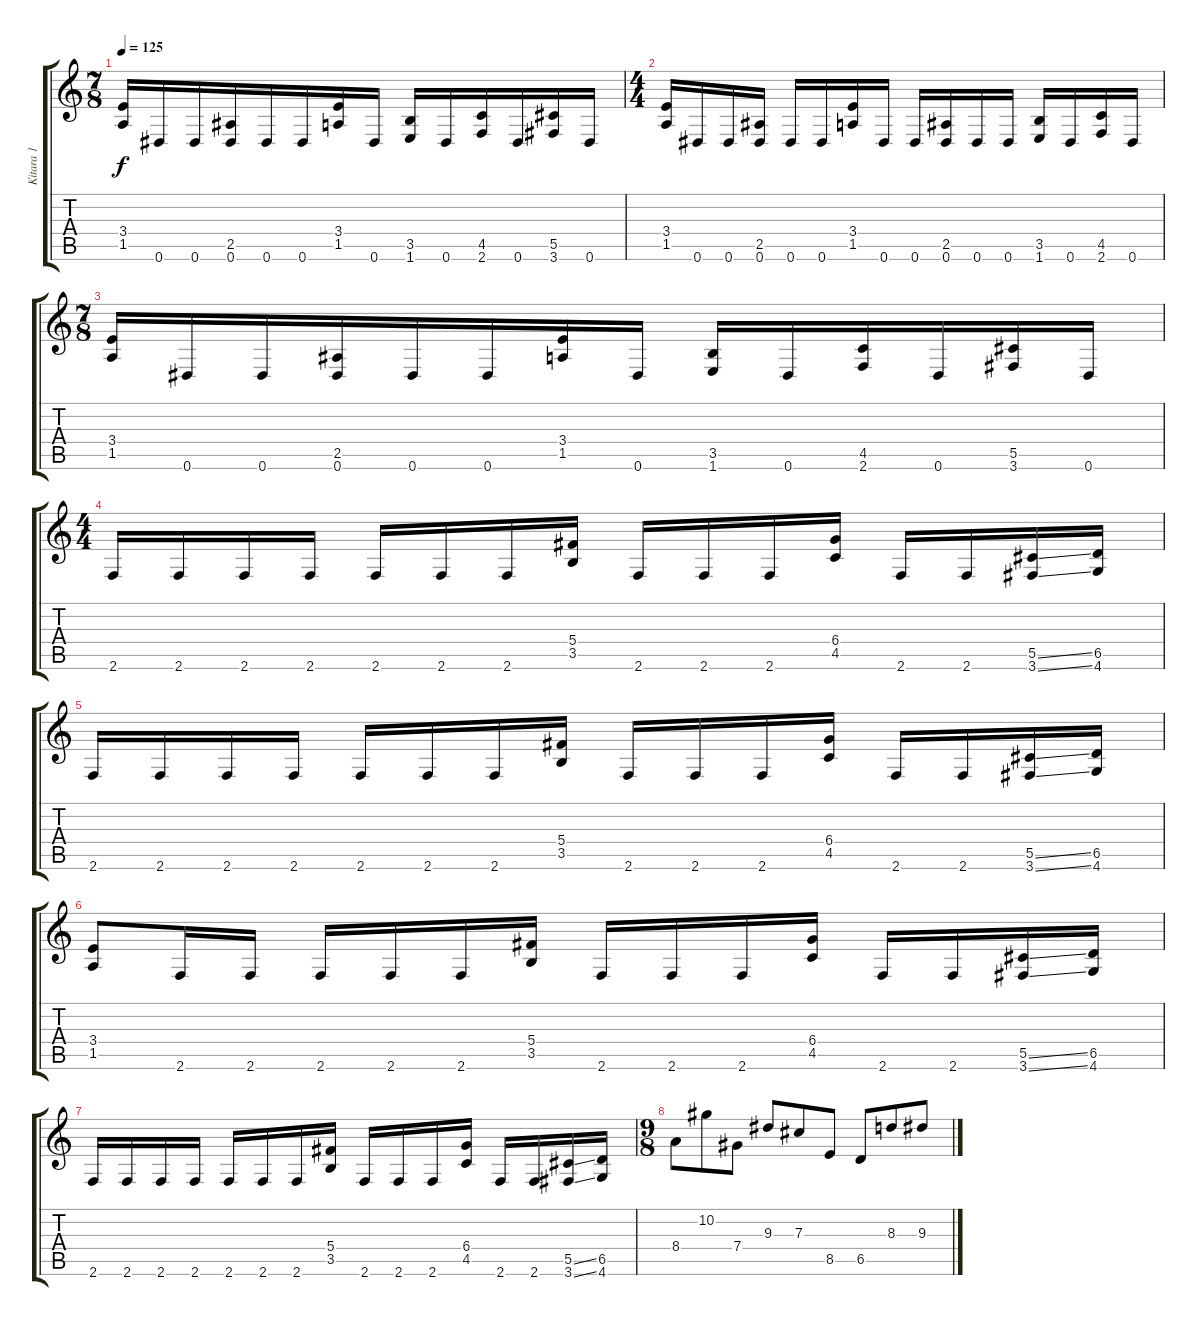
\track ("Kitara 1" "Kitara 1") {instrument distortionguitar}
\staff {score tabs}
\tuning (Eb4 Bb3 Gb3 Db3 Ab2 Eb2) {hide}
\ts (7 8)
\tempo 125
\clef g2
\ks c
(3.4 1.5).16{dy f} 0.6.16 0.6.16 (2.5 0.6).16 0.6.16 0.6.16 (3.4 1.5).16 0.6.16 (3.5 1.6).16 0.6.16 (4.5 2.6).16 0.6.16 (5.5 3.6).16 0.6.16 |
\ts (4 4)
(3.4 1.5).16 0.6.16 0.6.16 (2.5 0.6).16 0.6.16 0.6.16 (3.4 1.5).16 0.6.16 0.6.16 (2.5 0.6).16 0.6.16 0.6.16 (3.5 1.6).16 0.6.16 (4.5 2.6).16 0.6.16 |
\ts (7 8)
(3.4 1.5).16 0.6.16 0.6.16 (2.5 0.6).16 0.6.16 0.6.16 (3.4 1.5).16 0.6.16 (3.5 1.6).16 0.6.16 (4.5 2.6).16 0.6.16 (5.5 3.6).16 0.6.16 |
\ts (4 4)
2.6.16 2.6.16 2.6.16 2.6.16 2.6.16 2.6.16 2.6.16 (5.4 3.5).16 2.6.16 2.6.16 2.6.16 (6.4 4.5).16 2.6.16 2.6.16 (5.5{ss} 3.6{ss}).16 (6.5 4.6).16 |
2.6.16 2.6.16 2.6.16 2.6.16 2.6.16 2.6.16 2.6.16 (5.4 3.5).16 2.6.16 2.6.16 2.6.16 (6.4 4.5).16 2.6.16 2.6.16 (5.5{ss} 3.6{ss}).16 (6.5 4.6).16 |
(3.4 1.5).8 2.6.16 2.6.16 2.6.16 2.6.16 2.6.16 (5.4 3.5).16 2.6.16 2.6.16 2.6.16 (6.4 4.5).16 2.6.16 2.6.16 (5.5{ss} 3.6{ss}).16 (6.5 4.6).16 |
2.6.16 2.6.16 2.6.16 2.6.16 2.6.16 2.6.16 2.6.16 (5.4 3.5).16 2.6.16 2.6.16 2.6.16 (6.4 4.5).16 2.6.16 2.6.16 (5.5{ss} 3.6{ss}).16 (6.5 4.6).16 |
\ts (9 8)
8.4.8 10.2.8 7.4.8 9.3.8 7.3.8 8.5.8 6.5.8 8.3.8 9.3.8
